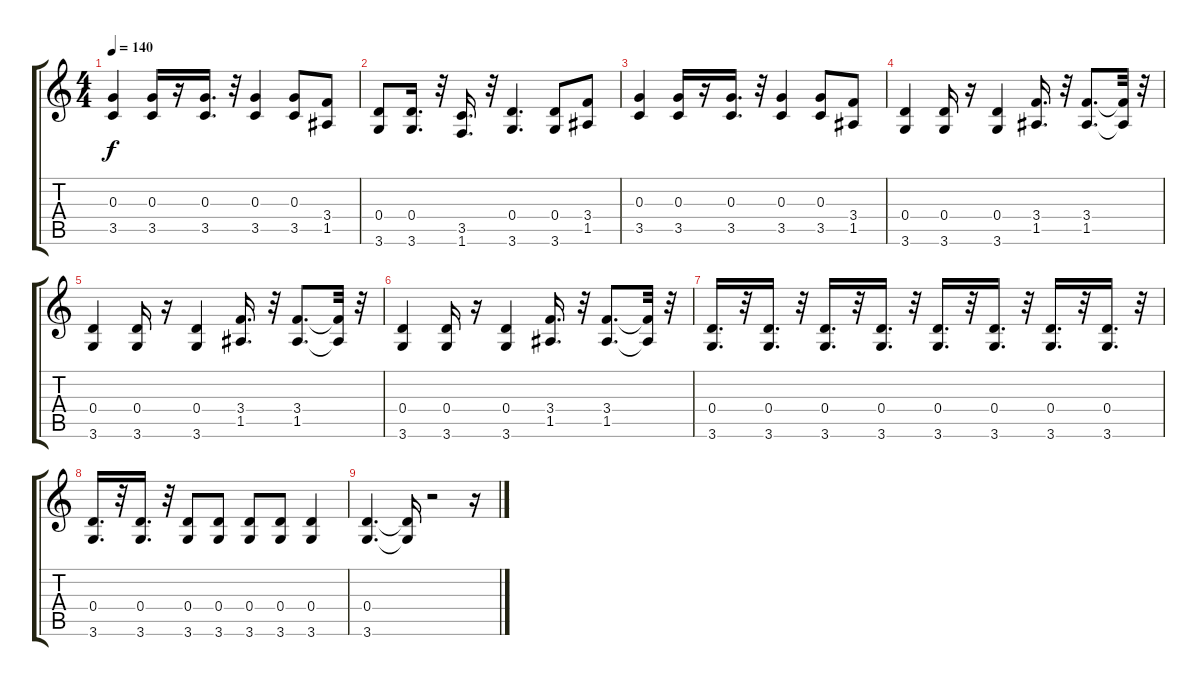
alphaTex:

\track "" {instrument distortionguitar}
\staff {score tabs}
\tuning (E4 B3 G3 D3 A2 E2) {hide}
\ts (4 4)
\tempo 140
\clef g2
\ks c
(0.3 3.5).4{dy f} (0.3 3.5).16 r.16 (0.3 3.5).16{d} r.32 (0.3 3.5).4 (0.3 3.5).8 (3.4 1.5).8 |
(0.4 3.6).8 (0.4 3.6).16{d} r.32 (3.5 1.6).16{d} r.32 (0.4 3.6).4{d} (0.4 3.6).8 (3.4 1.5).8 |
(0.3 3.5).4 (0.3 3.5).16 r.16 (0.3 3.5).16{d} r.32 (0.3 3.5).4 (0.3 3.5).8 (3.4 1.5).8 |
(0.4 3.6).4 (0.4 3.6).16 r.16 (0.4 3.6).4 (3.4 1.5).16{d} r.32 (3.4 1.5).8{d} (3.4{t} 1.5{t}).32 r.32 |
(0.4 3.6).4 (0.4 3.6).16 r.16 (0.4 3.6).4 (3.4 1.5).16{d} r.32 (3.4 1.5).8{d} (3.4{t} 1.5{t}).32 r.32 |
(0.4 3.6).4 (0.4 3.6).16 r.16 (0.4 3.6).4 (3.4 1.5).16{d} r.32 (3.4 1.5).8{d} (3.4{t} 1.5{t}).32 r.32 |
(0.4 3.6).16{d} r.32 (0.4 3.6).16{d} r.32 (0.4 3.6).16{d} r.32 (0.4 3.6).16{d} r.32 (0.4 3.6).16{d} r.32 (0.4 3.6).16{d} r.32 (0.4 3.6).16{d} r.32 (0.4 3.6).16{d} r.32 |
(0.4 3.6).16{d} r.32 (0.4 3.6).16{d} r.32 (0.4 3.6).8 (0.4 3.6).8 (0.4 3.6).8 (0.4 3.6).8 (0.4 3.6).4 |
(0.4 3.6).4{d} (0.4{t} 3.6{t}).16 r.2 r.16
